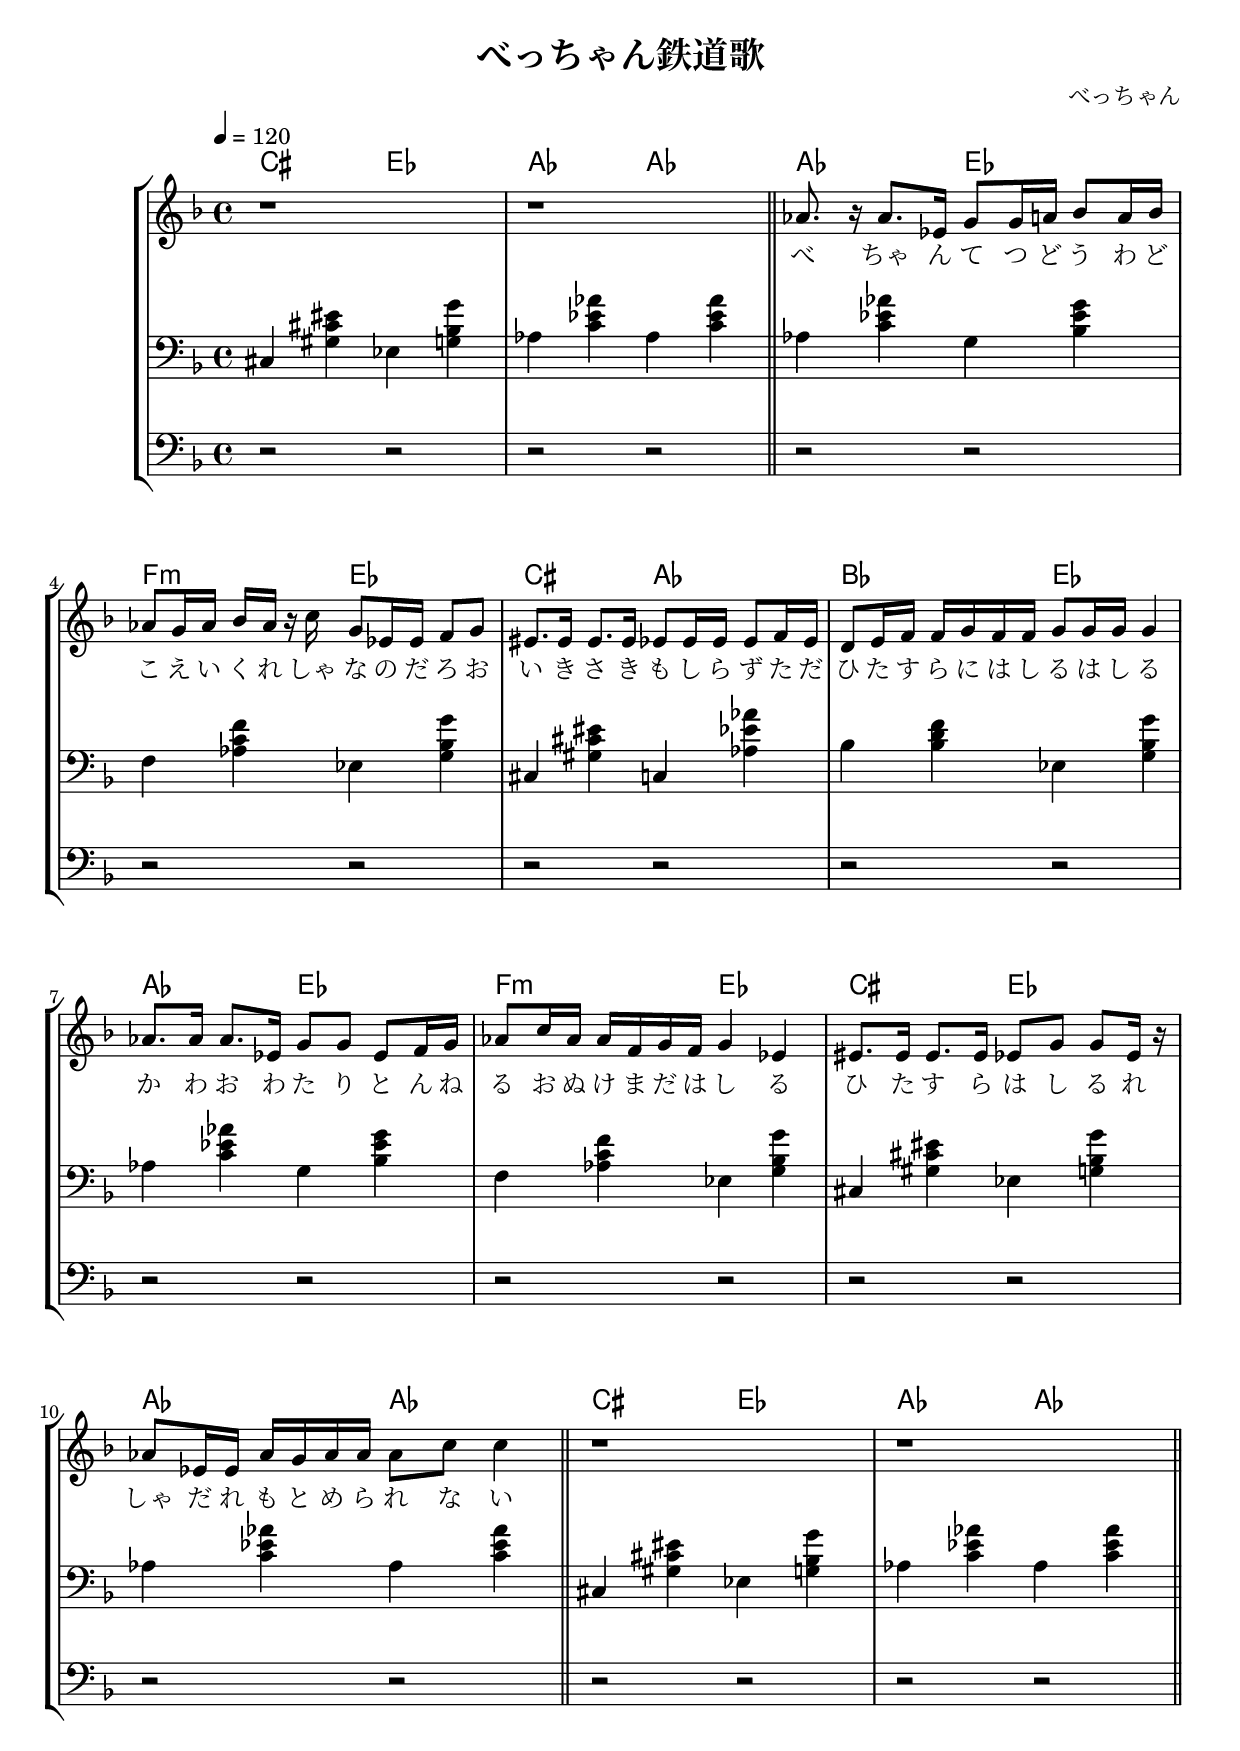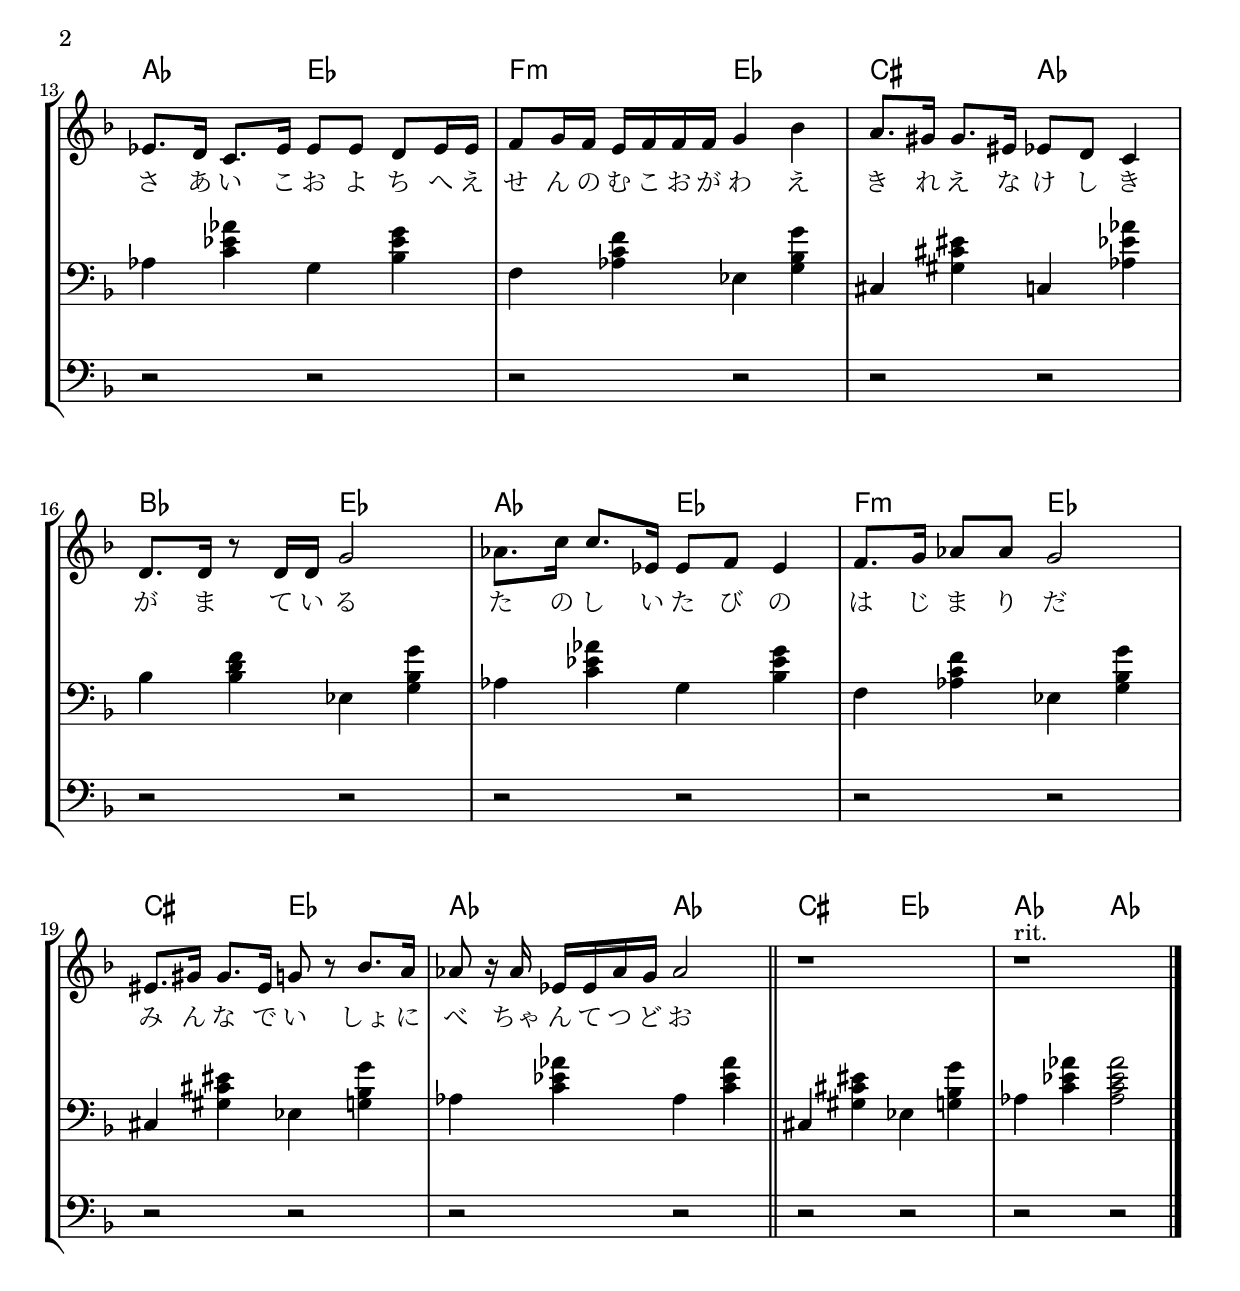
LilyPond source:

\version "2.12.1"

\header {
	title = \markup {べっちゃん鉄道歌}
	composer = \markup \center-column {べっちゃん}
}

harmony = \chordmode {
	cis2 es as as 

	as es f:m es cis as bes es as es f:m es cis es as as 

	cis es as as 

	as es f:m es cis as bes es as es f:m es cis es as as 

	cis es as as 
}

melody = {
	\key f \major
	\tempo 4 = 120
	r1 | r1   
	\set Staff.midiInstrument = #"fss0.32"
	 as'8.  r16  as'8.  es'16  g'8  g'16  a'16  bes'8  a'16  bes'16 
	as'8  g'16  as'16  bes'16  as'16  r16  c''16  g'8  es'16  es'16  f'8  g'8 
	eis'8.  eis'16  eis'8.  eis'16  es'8  es'16  es'16  es'8  f'16  es'16 
	d'8  e'16  f'16  f'16  g'16  f'16  f'16  g'8  g'16  g'16  g'4 
	as'8.  as'16  as'8.  es'16  g'8  g'8  es'8  f'16  g'16 
	as'8  c''16  as'16  as'16  f'16  g'16  f'16  g'4  es'4 
	eis'8.  eis'16  eis'8.  eis'16  es'8  g'8  g'8  es'16  r16 
	as'8  es'16  es'16  as'16  g'16  as'16  as'16  as'8  c''8  c''4
	r1 | r1   
	\set Staff.midiInstrument = #"fss0.32"
	 es'8.  d'16  c'8.  es'16  es'8  es'8  d'8  es'16  es'16 
	f'8  g'16  f'16  e'16  f'16  f'16  f'16  g'4  bes'4 
	a'8.  gis'16  gis'8.  eis'16  es'8  d'8  c'4 
	d'8.  d'16  r8  d'16  d'16  g'2 
	as'8.  c''16  c''8.  es'16  es'8  f'8  es'4 
	f'8.  g'16  as'8  as'8  g'2 
	eis'8.  gis'16  gis'8.  eis'16  g'8  r8  bes'8.  a'16 
	as'8  r16  as'16  es'16  es'16  as'16  g'16  as'2
	r1 | r1^"rit." \bar "|."
}

words = \lyricmode {
	
	べ  ちゃ  ん  て  つ  ど  う  わ  ど  こ  え  い  く  れ  しゃ  な  の  だ  ろ  お  い  き  さ  き  も  し  ら  ず  た  だ  ひ  た  す  ら  に  は  し  る  は  し  る  か  わ  お  わ  た  り  と  ん  ね  る  お  ぬ  け  ま  だ  は  し  る  ひ  た  す  ら  は  し  る  れ  しゃ  だ  れ  も  と  め  ら  れ  な  い  
	
	さ  あ  い  こ  お  よ  ち  へ  え  せ  ん  の  む  こ  お  が  わ  え  き  れ  え  な  け  し  き  が  ま  て  い  る  た  の  し  い  た  び  の  は  じ  ま  り  だ  み  ん  な  で  い  しょ  に  べ  ちゃ  ん  て  つ  ど  お  
	
}

tempochange = {
	\tempo 4 = 120
	r1 | r1 \bar "||"
	\tempo 4 = 120
	r1 | r1 | r1 | r1 | r1 | r1 | r1 | r1 \bar "||"
	\tempo 4 = 120
	r1 | r1 \bar "||"
	\tempo 4 = 120
	r1 | r1 | r1 | r1 | r1 | r1 | r1 | r1 \bar "||"
	\tempo 4 = 120
	r1 | \tempo 4 = 90 r2 \tempo 4 = 80 r2 \bar "|."
}

mainacc = {
	\clef bass
	\set Staff.midiInstrument = #"Acoustic grand"
	\key f \major
	\tempo 4 = 120
	cis4 <gis cis' eis'>4
	es4 <g bes g'>4
	as4 <c' es' as'>4
	as4 <c' es' as'>4
	\bar "||"

	\set Staff.midiInstrument = #"Acoustic grand"
	as4 <c' es' as'>4
	g4 <bes es' g'>4
	f4 <as c' f'>4
	es4 <g bes g'>4
	cis4 <gis cis' eis'>4
	c4 <as es' as'>4
	bes4 <bes d' f'>4
	es4 <g bes g'>4
	as4 <c' es' as'>4
	g4 <bes es' g'>4
	f4 <as c' f'>4
	es4 <g bes g'>4
	cis4 <gis cis' eis'>4
	es4 <g bes g'>4
	as4 <c' es' as'>4
	as4 <c' es' as'>4
	\bar "||"

	\set Staff.midiInstrument = #"Acoustic grand"
	cis4 <gis cis' eis'>4
	es4 <g bes g'>4
	as4 <c' es' as'>4
	as4 <c' es' as'>4
	\bar "||"

	\set Staff.midiInstrument = #"Acoustic grand"
	as4 <c' es' as'>4
	g4 <bes es' g'>4
	f4 <as c' f'>4
	es4 <g bes g'>4
	cis4 <gis cis' eis'>4
	c4 <as es' as'>4
	bes4 <bes d' f'>4
	es4 <g bes g'>4
	as4 <c' es' as'>4
	g4 <bes es' g'>4
	f4 <as c' f'>4
	es4 <g bes g'>4
	cis4 <gis cis' eis'>4
	es4 <g bes g'>4
	as4 <c' es' as'>4
	as4 <c' es' as'>4
	\bar "||"

	\set Staff.midiInstrument = #"Acoustic grand"
	cis4 <gis cis' eis'>4
	es4 <g bes g'>4
	as4 <c' es' as'>4
	<as c' es' as'>2
	\bar "|."
}

subacc = {
	\clef bass
	\set Staff.midiInstrument = #"Pizzicato Strings"
	\key f \major
	\tempo 4 = 120
	r2
	r2
	r2
	r2
	\bar "||"

	\set Staff.midiInstrument = #"Pizzicato Strings"
	r2
	r2
	r2
	r2
	r2
	r2
	r2
	r2
	r2
	r2
	r2
	r2
	r2
	r2
	r2
	r2
	\bar "||"

	\set Staff.midiInstrument = #"Pizzicato Strings"
	r2
	r2
	r2
	r2
	\bar "||"

	\set Staff.midiInstrument = #"Pizzicato Strings"
	r2
	r2
	r2
	r2
	r2
	r2
	r2
	r2
	r2
	r2
	r2
	r2
	r2
	r2
	r2
	r2
	\bar "||"

	\set Staff.midiInstrument = #"Pizzicato Strings"
	r2
	r2
	r2
	r2
	\bar "|."
}

percA = {
	\drummode {
	r1 |r1 \bar "||"
	r1 |r1 |r1 |r1 |r1 |r1 |r1 |r1 \bar "||"
	r1 |r1 \bar "||"
	r1 |r1 |r1 |r1 |r1 |r1 |r1 |r1 \bar "||"
	r1 |r1 \bar "|."
	}
}

percB = {
	\drummode {
	r1 |r1 \bar "||"
	r1 |r1 |r1 |r1 |r1 |r1 |r1 |r1 \bar "||"
	r1 |r1 \bar "||"
	r1 |r1 |r1 |r1 |r1 |r1 |r1 |r1 \bar "||"
	r1 |r1 \bar "|."
	}
}

percC = {
	\drummode {
	r1 |r1 \bar "||"
	r1 |r1 |r1 |r1 |r1 |r1 |r1 |r1 \bar "||"
	r1 |r1 \bar "||"
	r1 |r1 |r1 |r1 |r1 |r1 |r1 |r1 \bar "||"
	r1 |r1 \bar "|."
	}
}

percD = {
	\drummode {
	r1 |r1 \bar "||"
	r1 |r1 |r1 |r1 |r1 |r1 |r1 |r1 \bar "||"
	r1 |r1 \bar "||"
	r1 |r1 |r1 |r1 |r1 |r1 |r1 |r1 \bar "||"
	r1 |r1 \bar "|."
	}
}

percE = {
	\drummode {
	r1 |r1 \bar "||"
	r1 |r1 |r1 |r1 |r1 |r1 |r1 |r1 \bar "||"
	r1 |r1 \bar "||"
	r1 |r1 |r1 |r1 |r1 |r1 |r1 |r1 \bar "||"
	r1 |r1 \bar "|."
	}
}

\score {
	<<
		\new StaffGroup <<
			\new ChordNames {\harmony}
			\new Voice = "melody" {\melody}
			\new Lyrics \lyricsto "melody" \words
			\new Staff = "mainacc" {\mainacc}
			\new Staff = "subacc" {\subacc}
		>>
	>>
	\layout { }
}
